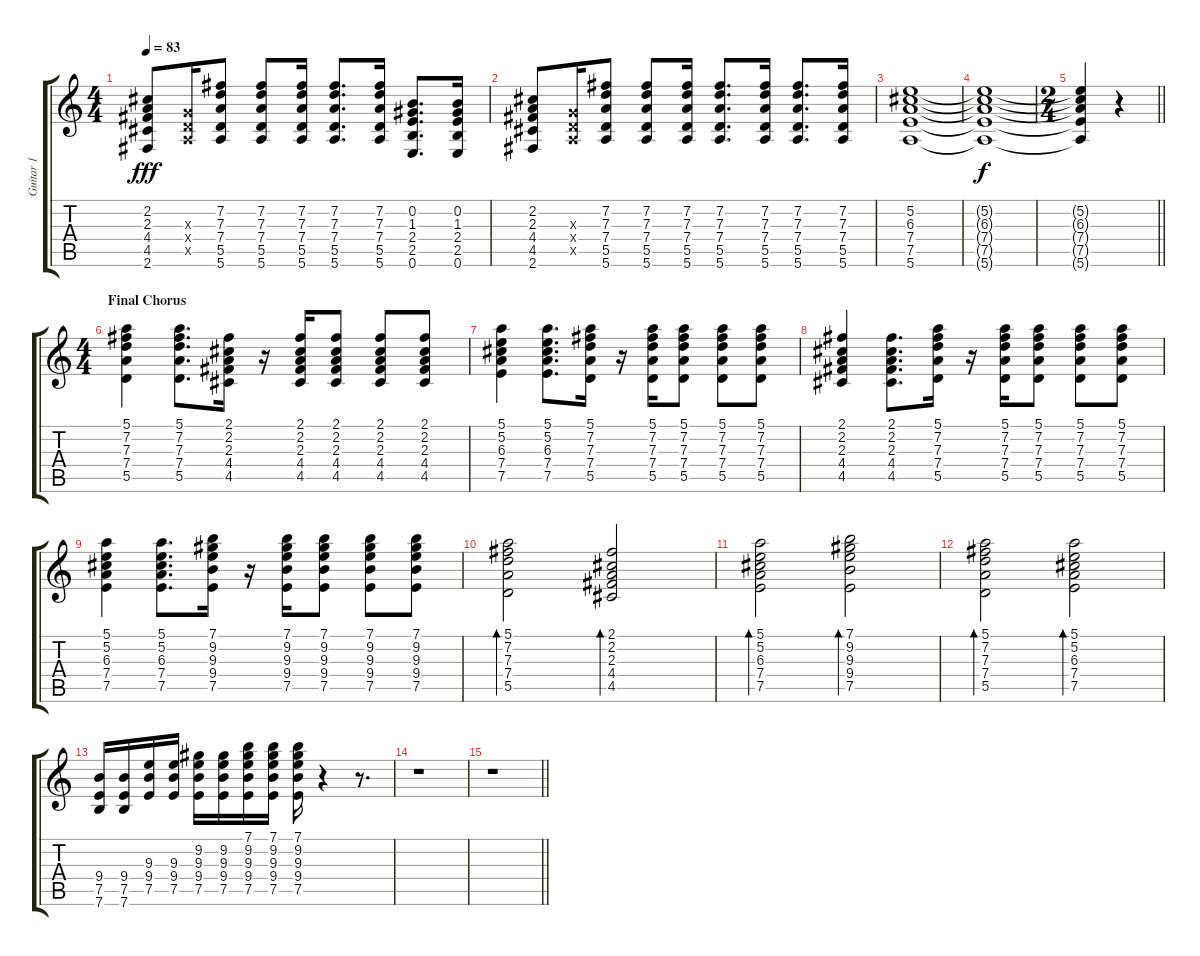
\track ("Guitar 1" "Guitar 1") {instrument overdrivenguitar}
\staff {score tabs}
\tuning (E4 B3 G3 D3 A2 E2) {hide}
\ts (4 4)
\tempo 83
\clef g2
\ks c
(2.2 2.3 4.4 4.5 2.6).8{dy fff} (0.3{x} 0.4{x} 0.5{x}).16 (7.2 7.3 7.4 5.5 5.6).8 (7.2 7.3 7.4 5.5 5.6).8 (7.2 7.3 7.4 5.5 5.6).16 (7.2 7.3 7.4 5.5 5.6).8{d} (7.2 7.3 7.4 5.5 5.6).16 (0.2 1.3 2.4 2.5 0.6).8{d} (0.2 1.3 2.4 2.5 0.6).16 |
(2.2 2.3 4.4 4.5 2.6).8 (0.3{x} 0.4{x} 0.5{x}).16 (7.2 7.3 7.4 5.5 5.6).8 (7.2 7.3 7.4 5.5 5.6).8 (7.2 7.3 7.4 5.5 5.6).16 (7.2 7.3 7.4 5.5 5.6).8{d} (7.2 7.3 7.4 5.5 5.6).16 (7.2 7.3 7.4 5.5 5.6).8{d} (7.2 7.3 7.4 5.5 5.6).16 |
(5.2 6.3 7.4 7.5 5.6).1 |
(5.2{t} 6.3{t} 7.4{t} 7.5{t} 5.6{t}).1{dy f} |
\ts (2 4)
\barLineRight lightlight
(5.2{t} 6.3{t} 7.4{t} 7.5{t} 5.6{t}).4 r.4 |
\ts (4 4)
\section ("" "Final Chorus")
(5.1 7.2 7.3 7.4 5.5).4 (5.1 7.2 7.3 7.4 5.5).8{d} (2.1 2.2 2.3 4.4 4.5).16 r.16 (2.1 2.2 2.3 4.4 4.5).16 (2.1 2.2 2.3 4.4 4.5).8 (2.1 2.2 2.3 4.4 4.5).8 (2.1 2.2 2.3 4.4 4.5).8 |
(5.1 5.2 6.3 7.4 7.5).4 (5.1 5.2 6.3 7.4 7.5).8{d} (5.1 7.2 7.3 7.4 5.5).16 r.16 (5.1 7.2 7.3 7.4 5.5).16 (5.1 7.2 7.3 7.4 5.5).8 (5.1 7.2 7.3 7.4 5.5).8 (5.1 7.2 7.3 7.4 5.5).8 |
(2.1 2.2 2.3 4.4 4.5).4 (2.1 2.2 2.3 4.4 4.5).8{d} (5.1 7.2 7.3 7.4 5.5).16 r.16 (5.1 7.2 7.3 7.4 5.5).16 (5.1 7.2 7.3 7.4 5.5).8 (5.1 7.2 7.3 7.4 5.5).8 (5.1 7.2 7.3 7.4 5.5).8 |
(5.1 5.2 6.3 7.4 7.5).4 (5.1 5.2 6.3 7.4 7.5).8{d} (7.1 9.2 9.3 9.4 7.5).16 r.16 (7.1 9.2 9.3 9.4 7.5).16 (7.1 9.2 9.3 9.4 7.5).8 (7.1 9.2 9.3 9.4 7.5).8 (7.1 9.2 9.3 9.4 7.5).8 |
(5.1 7.2 7.3 7.4 5.5).2{bd 30} (2.1 2.2 2.3 4.4 4.5).2{bd 30} |
(5.1 5.2 6.3 7.4 7.5).2{bd 30} (7.1 9.2 9.3 9.4 7.5).2{bd 30} |
(5.1 7.2 7.3 7.4 5.5).2{bd 30} (5.1 5.2 6.3 7.4 7.5).2{bd 30} |
(9.4 7.5 7.6).16 (9.4 7.5 7.6).16 (9.3 9.4 7.5).16 (9.3 9.4 7.5).16 (9.2 9.3 9.4 7.5).16 (9.2 9.3 9.4 7.5).16 (7.1 9.2 9.3 9.4 7.5).16 (7.1 9.2 9.3 9.4 7.5).16 (7.1 9.2 9.3 9.4 7.5).16 r.4 r.8{d} |
r.1 |
\barLineRight lightlight
r.1
